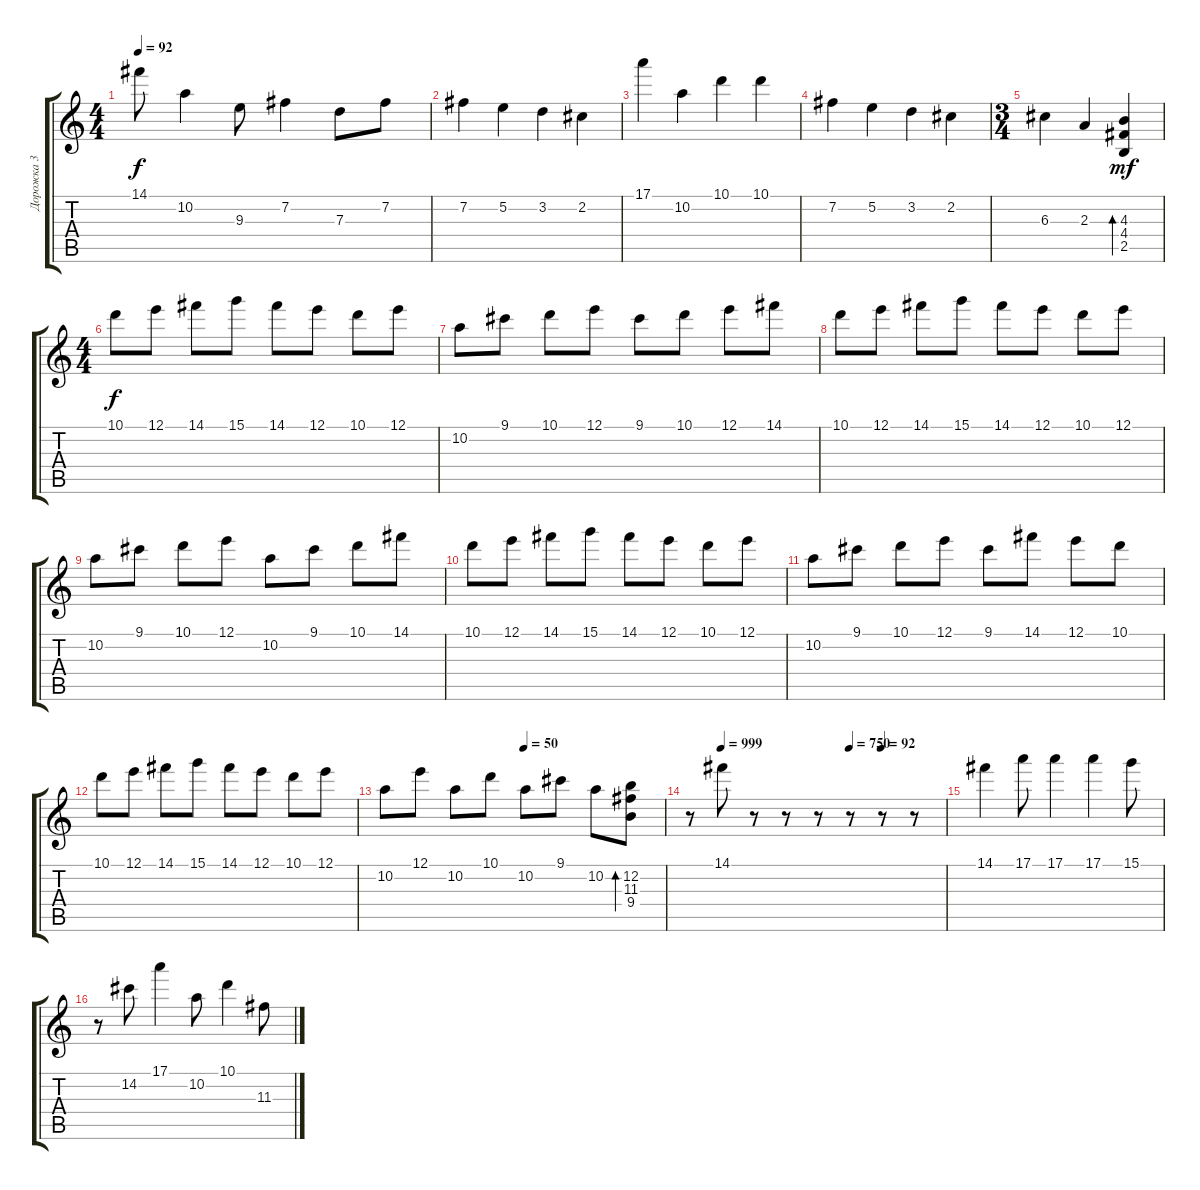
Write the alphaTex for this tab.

\track ("Дорожка 3" "Дорожка 3") {instrument acousticguitarsteel}
\staff {score tabs}
\tuning (E4 B3 G3 D3 A2 E2) {hide}
\ts (4 4)
\tempo 92
\clef g2
\ks c
14.1.8{dy f} 10.2.4 9.3.8 7.2.4 7.3.8 7.2.8 |
7.2.4 5.2.4 3.2.4 2.2.4 |
17.1.4 10.2.4 10.1.4 10.1.4 |
7.2.4 5.2.4 3.2.4 2.2.4 |
\ts (3 4)
6.3.4 2.3.4 (4.3 4.4 2.5).4{bd 120 dy mf} |
\ts (4 4)
10.1.8{dy f} 12.1.8 14.1.8 15.1.8 14.1.8 12.1.8 10.1.8 12.1.8 |
10.2.8 9.1.8 10.1.8 12.1.8 9.1.8 10.1.8 12.1.8 14.1.8 |
10.1.8 12.1.8 14.1.8 15.1.8 14.1.8 12.1.8 10.1.8 12.1.8 |
10.2.8 9.1.8 10.1.8 12.1.8 10.2.8 9.1.8 10.1.8 14.1.8 |
10.1.8 12.1.8 14.1.8 15.1.8 14.1.8 12.1.8 10.1.8 12.1.8 |
10.2.8 9.1.8 10.1.8 12.1.8 9.1.8 14.1.8 12.1.8 10.1.8 |
10.1.8 12.1.8 14.1.8 15.1.8 14.1.8 12.1.8 10.1.8 12.1.8 |
\tempo (50 0.5)
10.2.8 12.1.8 10.2.8 10.1.8 10.2.8 9.1.8 10.2.8 (12.2 11.3 9.4).8{bd 480} |
\tempo (999 0.125)
\tempo (750 0.625)
\tempo (92 0.75)
r.8 14.1.8 r.8 r.8 r.8 r.8 r.8 r.8 |
14.1.4 17.1.8 17.1.4 17.1.4 15.1.8 |
r.8 14.2.8 17.1.4 10.2.8 10.1.4 11.3.8
